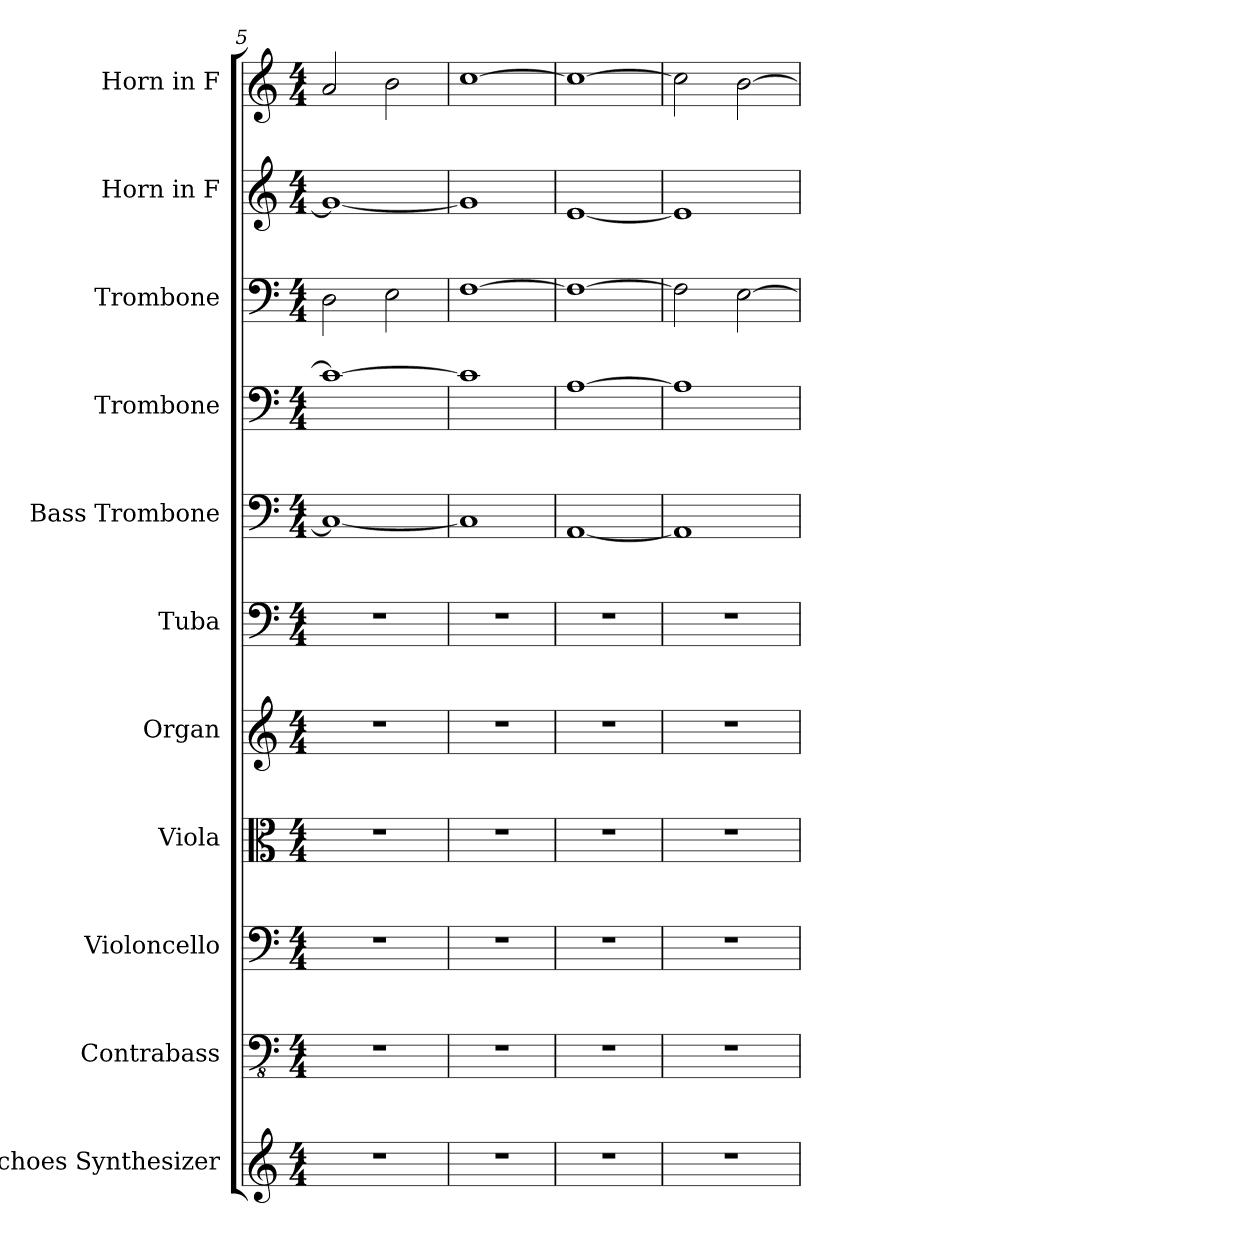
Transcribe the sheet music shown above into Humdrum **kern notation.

**kern	**kern	**kern	**kern	**kern	**kern	**kern	**kern	**kern	**kern	**kern
*part11	*part10	*part9	*part8	*part7	*part6	*part5	*part4	*part3	*part2	*part1
*staff11	*staff10	*staff9	*staff8	*staff7	*staff6	*staff5	*staff4	*staff3	*staff2	*staff1
*I"Echoes Synthesizer	*I"Contrabass	*I"Violoncello	*I"Viola	*I"Organ	*I"Tuba	*I"Bass Trombone	*I"Trombone	*I"Trombone	*I"Horn in F	*I"Horn in F
*I'Synth.	*I'Cb.	*I'Vlc.	*I'Vla.	*I'Org.	*I'Tba.	*I'B. Trb.	*I'Trb.	*I'Trb.	*	*
*clefG2	*clefFv4	*clefF4	*clefC3	*clefG2	*clefF4	*clefF4	*clefF4	*clefF4	*clefG2	*clefG2
*	*	*	*	*	*	*	*	*	*ITrd4c7	*ITrd4c7
*k[]	*k[]	*k[]	*k[]	*k[]	*k[]	*k[]	*k[]	*k[]	*k[b-]	*k[b-]
*M4/4	*M4/4	*M4/4	*M4/4	*M4/4	*M4/4	*M4/4	*M4/4	*M4/4	*M4/4	*M4/4
=5	=5	=5	=5	=5	=5	=5	=5	=5	=5	=5
1r	1r	1r	1r	1r	1r	1C_	1c_	2D\	1c_	2d/
.	.	.	.	.	.	.	.	2E\	.	2e\
=6	=6	=6	=6	=6	=6	=6	=6	=6	=6	=6
1r	1r	1r	1r	1r	1r	1C]	1c]	[1F	1c]	[1f
=7	=7	=7	=7	=7	=7	=7	=7	=7	=7	=7
1r	1r	1r	1r	1r	1r	[1AA	[1A	1F_	[1A	1f_
=8	=8	=8	=8	=8	=8	=8	=8	=8	=8	=8
1r	1r	1r	1r	1r	1r	1AA]	1A]	2F\]	1A]	2f\]
.	.	.	.	.	.	.	.	[2E\	.	[2e\
=	=	=	=	=	=	=	=	=	=	=
*-	*-	*-	*-	*-	*-	*-	*-	*-	*-	*-
